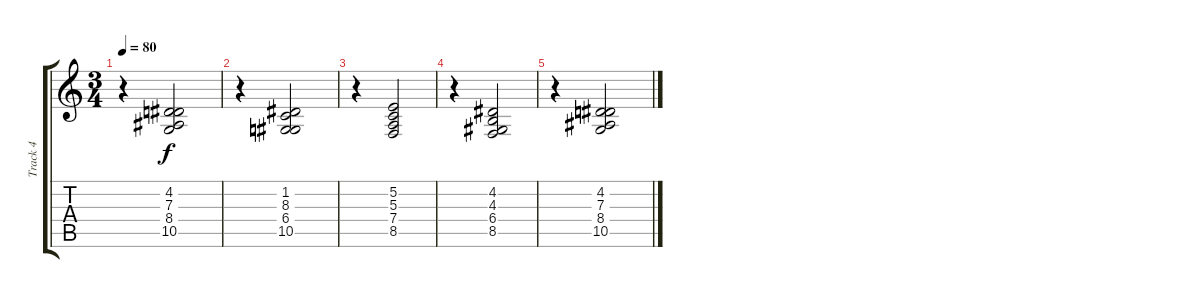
\track ("Track 4" "Track 4") {instrument electricpiano1}
\staff {score tabs}
\tuning (E4 B3 G3 D3 A2 E2) {hide}
\ts (3 4)
\tempo 80
\clef g2
\ks c
r.4{dy f} (4.2 7.3 8.4 10.5).2 |
r.4 (1.2 8.3 6.4 10.5).2{volume 0} |
r.4 (5.2 5.3 7.4 8.5).2 |
r.4 (4.2 4.3 6.4 8.5).2 |
r.4 (4.2 7.3 8.4 10.5).2
